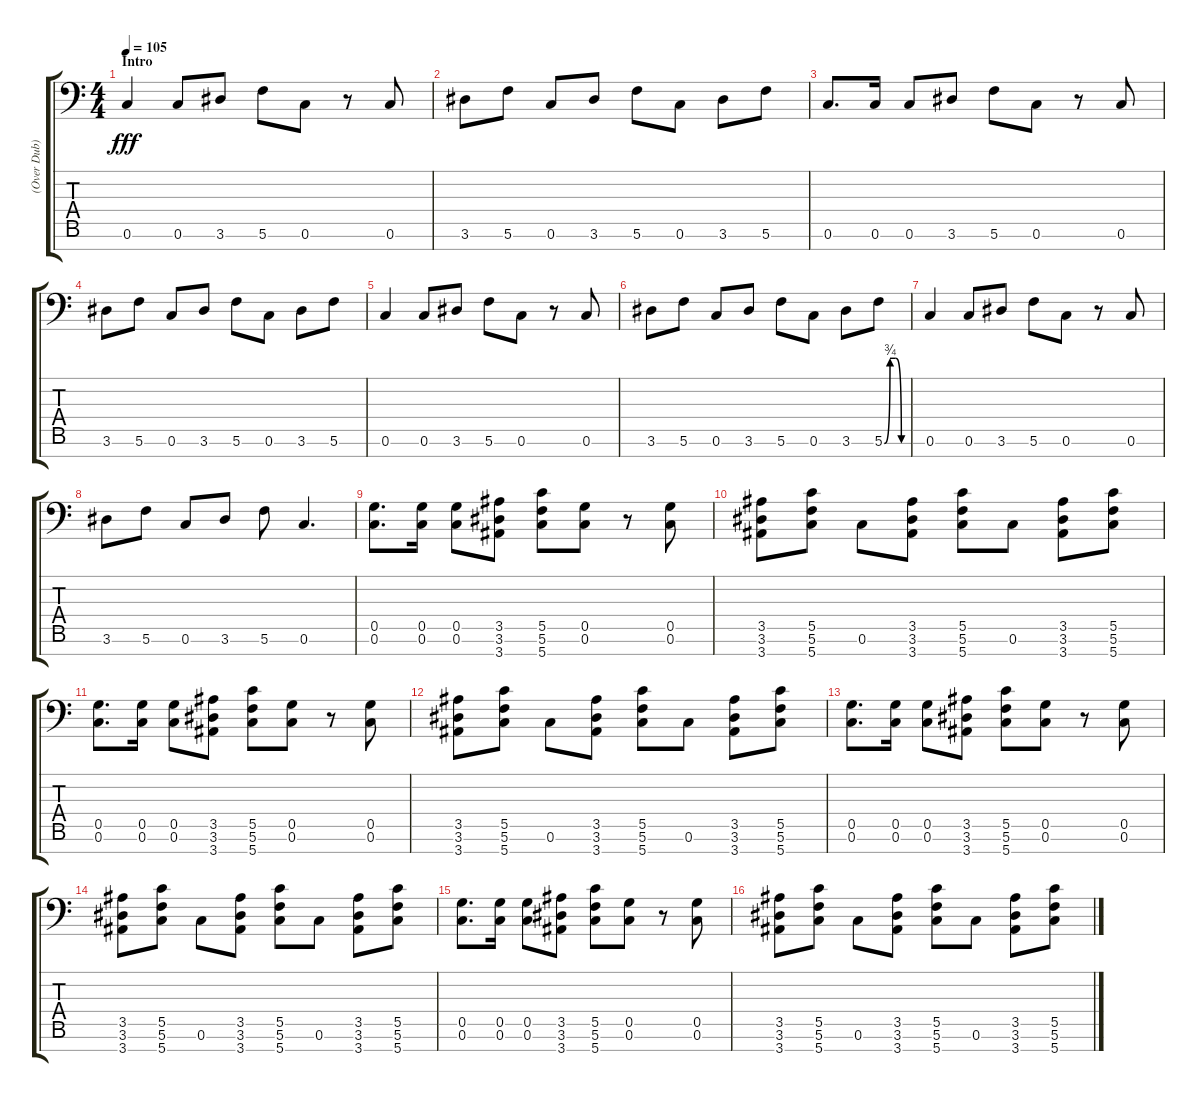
\track ("(Over Dub)" "(Over Dub)") {instrument distortionguitar}
\staff {score tabs}
\tuning (D4 A3 F3 C3 G2 C2 G1) {hide}
\ts (4 4)
\section ("" "Intro")
\tempo 105
\clef f4
\ks c
0.6.4{dy fff volume 7 instrument distortionguitar} 0.6.8 3.6.8 5.6.8 0.6.8 r.8 0.6.8 |
3.6.8 5.6.8 0.6.8 3.6.8 5.6.8 0.6.8 3.6.8 5.6.8 |
0.6.8{d} 0.6.16 0.6.8 3.6.8 5.6.8 0.6.8 r.8 0.6.8 |
3.6.8 5.6.8 0.6.8 3.6.8 5.6.8 0.6.8 3.6.8 5.6.8 |
0.6.4 0.6.8 3.6.8 5.6.8 0.6.8 r.8 0.6.8 |
3.6.8 5.6.8 0.6.8 3.6.8 5.6.8 0.6.8 3.6.8 5.6{be (custom 0 0 15 3 30 3 45 0 60 0)}.8 |
0.6.4 0.6.8 3.6.8 5.6.8 0.6.8 r.8 0.6.8 |
3.6.8 5.6.8 0.6.8 3.6.8 5.6.8 0.6.4{d} |
(0.5 0.6).8{d volume 16} (0.5 0.6).16 (0.5 0.6).8 (3.5 3.6 3.7).8 (5.5 5.6 5.7).8 (0.5 0.6).8 r.8 (0.5 0.6).8 |
(3.5 3.6 3.7).8 (5.5 5.6 5.7).8 0.6.8 (3.5 3.6 3.7).8 (5.5 5.6 5.7).8 0.6.8 (3.5 3.6 3.7).8 (5.5 5.6 5.7).8 |
(0.5 0.6).8{d} (0.5 0.6).16 (0.5 0.6).8 (3.5 3.6 3.7).8 (5.5 5.6 5.7).8 (0.5 0.6).8 r.8 (0.5 0.6).8 |
(3.5 3.6 3.7).8 (5.5 5.6 5.7).8 0.6.8 (3.5 3.6 3.7).8 (5.5 5.6 5.7).8 0.6.8 (3.5 3.6 3.7).8 (5.5 5.6 5.7).8 |
(0.5 0.6).8{d} (0.5 0.6).16 (0.5 0.6).8 (3.5 3.6 3.7).8 (5.5 5.6 5.7).8 (0.5 0.6).8 r.8 (0.5 0.6).8 |
(3.5 3.6 3.7).8 (5.5 5.6 5.7).8 0.6.8 (3.5 3.6 3.7).8 (5.5 5.6 5.7).8 0.6.8 (3.5 3.6 3.7).8 (5.5 5.6 5.7).8 |
(0.5 0.6).8{d} (0.5 0.6).16 (0.5 0.6).8 (3.5 3.6 3.7).8 (5.5 5.6 5.7).8 (0.5 0.6).8 r.8 (0.5 0.6).8 |
(3.5 3.6 3.7).8 (5.5 5.6 5.7).8 0.6.8 (3.5 3.6 3.7).8 (5.5 5.6 5.7).8 0.6.8 (3.5 3.6 3.7).8 (5.5 5.6 5.7).8
